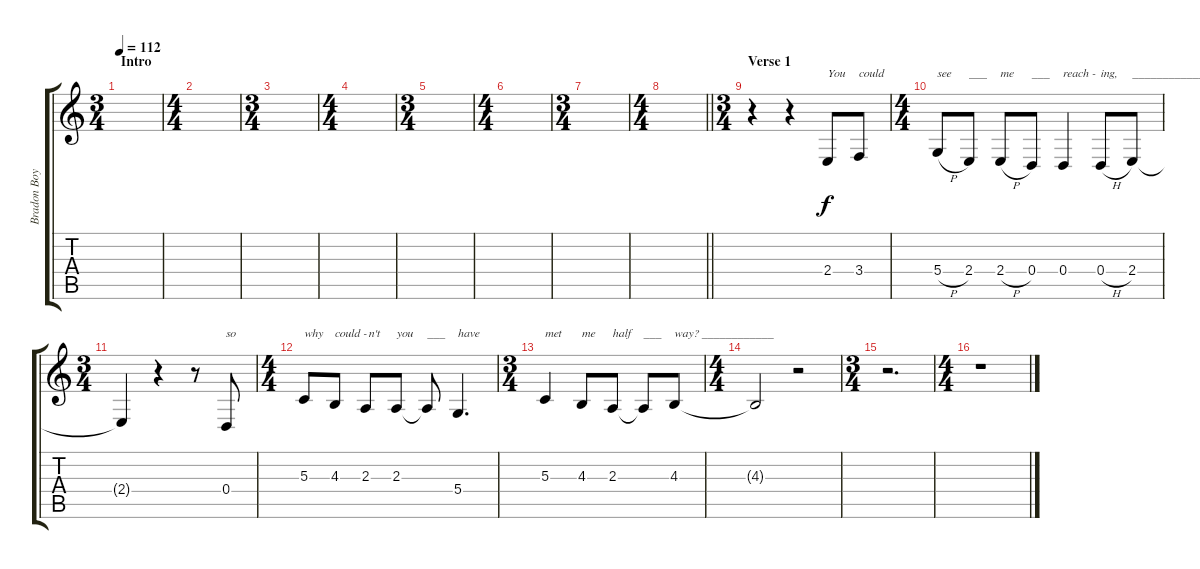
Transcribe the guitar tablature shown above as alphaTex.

\track ("Bradon Boyd (vocal)" "Bradon Boy") {instrument lead3calliope}
\staff {score tabs}
\tuning (E4 B3 G3 D3 A2 E2) {hide}
\ts (3 4)
\section ("" "Intro")
\tempo 112
\clef g2
\ks c
|
\ts (4 4)
|
\ts (3 4)
|
\ts (4 4)
|
\ts (3 4)
|
\ts (4 4)
|
\ts (3 4)
|
\ts (4 4)
\barLineRight lightlight
|
\ts (3 4)
\section ("" "Verse 1")
r.4 r.4 2.4.8{txt "You"} 3.4.8{txt "could"} |
\ts (4 4)
5.4{h}.8{txt "see"} 2.4.8{txt "___"} 2.4{h}.8{txt "me"} 0.4.8{txt "___"} 0.4.4{txt "reach -"} 0.4{h}.8{txt "ing,"} 2.4.8{txt "____________"} |
\ts (3 4)
2.4{t}.4 r.4 r.8 0.4.8{txt "so"} |
\ts (4 4)
5.3.8{txt "why"} 4.3.8{txt "could -"} 2.3.8{txt " n't"} 2.3.8{txt "you"} 2.3{t}.8{txt "___"} 5.4.4{d txt "have"} |
\ts (3 4)
5.3.4{txt "met"} 4.3.8{txt "me"} 2.3.8{txt "half"} 2.3{t}.8{txt "___"} 4.3.8{txt "way? ____________"} |
\ts (4 4)
4.3{t}.2 r.2 |
\ts (3 4)
r.2{d} |
\ts (4 4)
r.1
